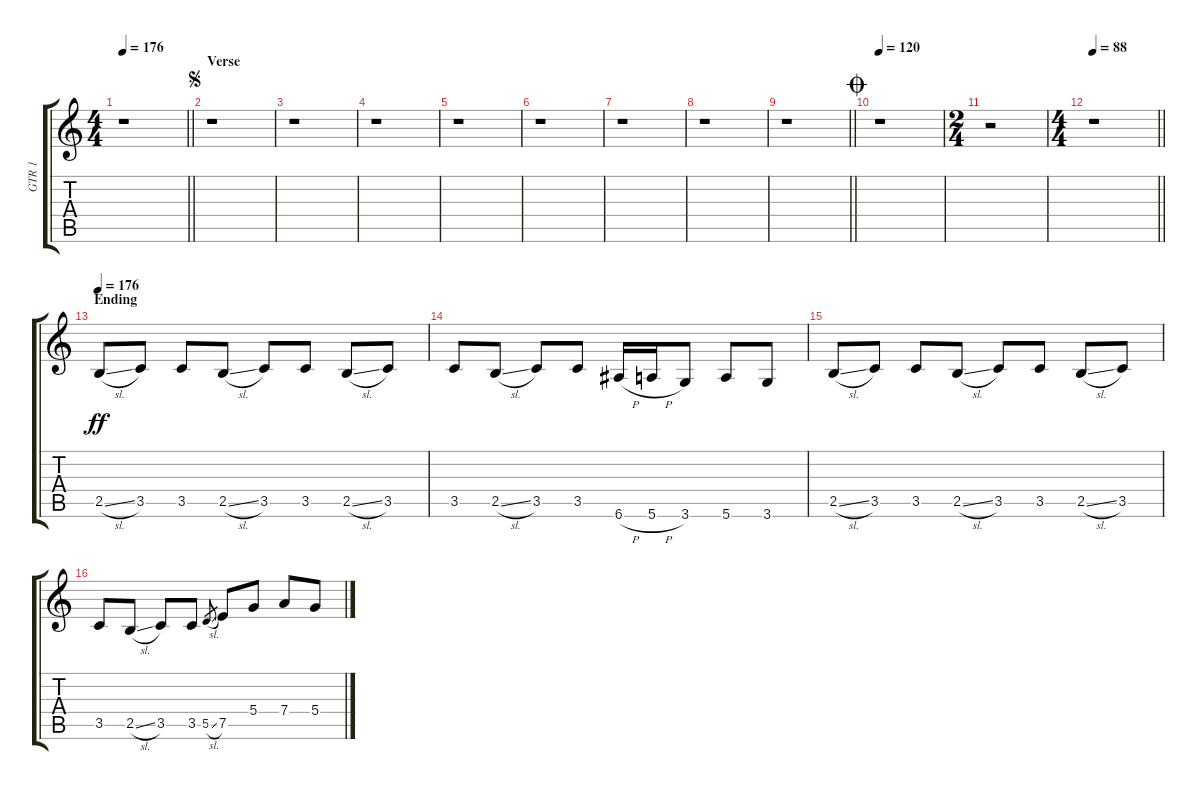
\track ("GTR 1" "GTR 1") {instrument electricguitarclean}
\staff {score tabs}
\tuning (E4 B3 G3 D3 A2 E2) {hide}
\ts (4 4)
\tempo 176
\clef g2
\barLineRight lightlight
\ks c
r.1{dy ff} |
\section ("" "Verse")
\jump segno
r.1 |
r.1 |
r.1 |
r.1 |
r.1 |
r.1 |
r.1 |
\barLineRight lightlight
r.1 |
\jump coda
\tempo 120
r.1 |
\ts (2 4)
r.2 |
\ts (4 4)
\tempo 88
\barLineRight lightlight
r.1 |
\section ("" "Ending")
\tempo 176
2.5{sl}.8 3.5.8 3.5.8 2.5{sl}.8 3.5.8 3.5.8 2.5{sl}.8 3.5.8 |
3.5.8 2.5{sl}.8 3.5.8 3.5.8 6.6{h}.16 5.6{h}.16 3.6.8 5.6.8 3.6.8 |
2.5{sl}.8 3.5.8 3.5.8 2.5{sl}.8 3.5.8 3.5.8 2.5{sl}.8 3.5.8 |
3.5.8 2.5{sl}.8 3.5.8 3.5.8 5.5{sl}.8{gr} 7.5.8 5.4.8 7.4.8 5.4.8
